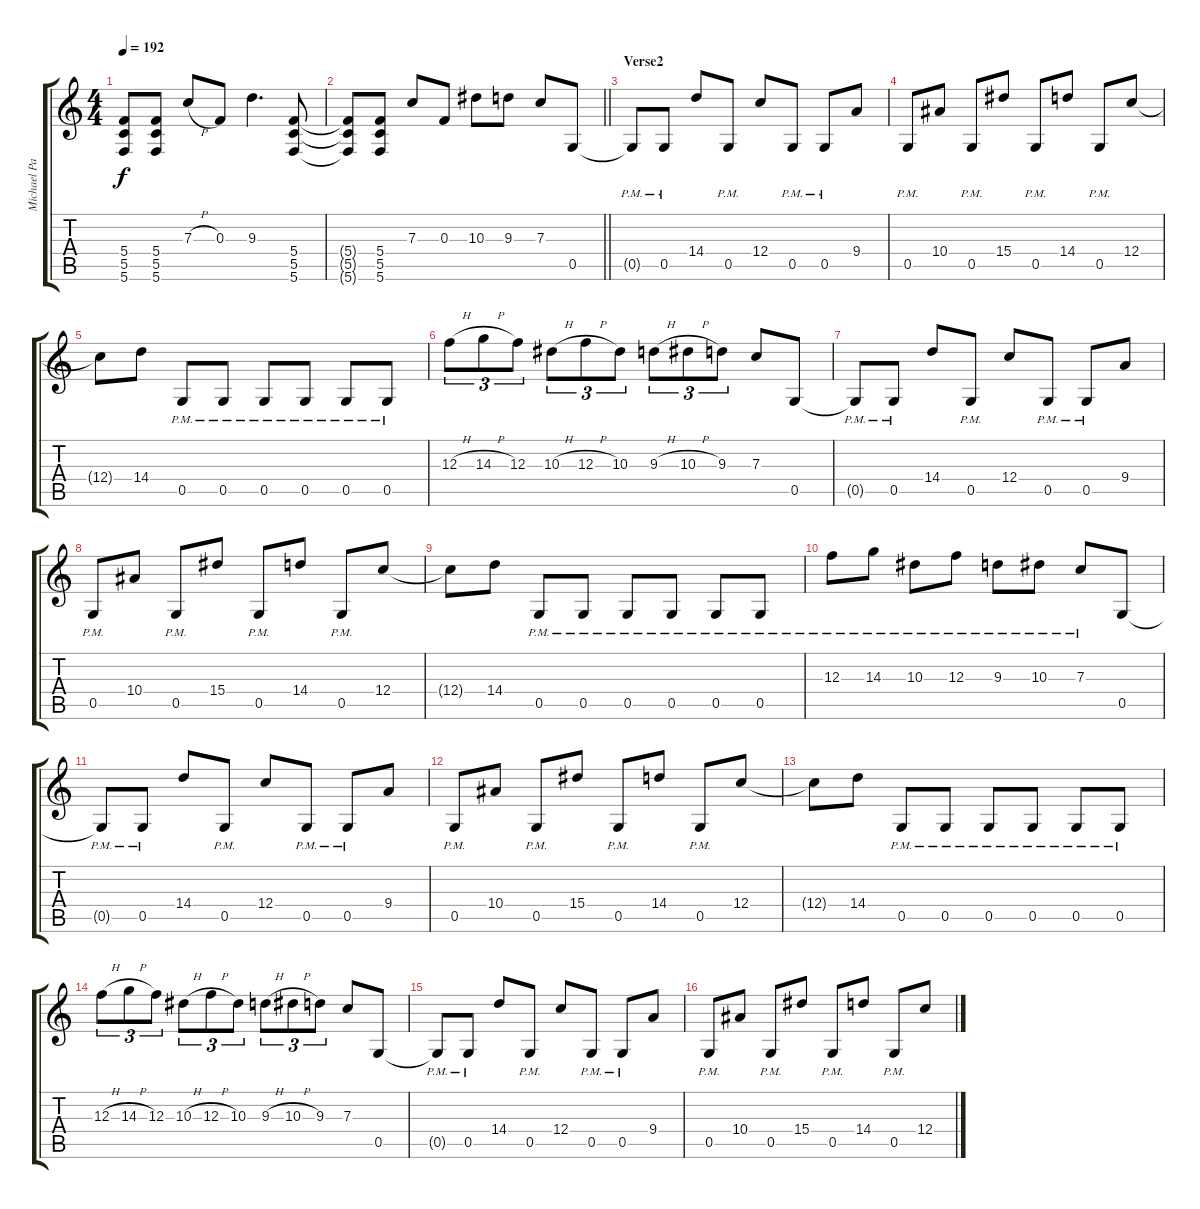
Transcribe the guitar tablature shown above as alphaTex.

\track ("Michael Padget" "Michael Pa") {instrument distortionguitar}
\staff {score tabs}
\tuning (D4 A3 F3 C3 G2 C2) {hide}
\ts (4 4)
\tempo 192
\clef g2
\ks c
(5.4{t} 5.5{t} 5.6{t}).8{dy f} (5.4 5.5 5.6).8 7.3{h}.8 0.3.8 9.3.4{d} (5.4 5.5 5.6).8 |
\barLineRight lightlight
(5.4{t} 5.5{t} 5.6{t}).8 (5.4 5.5 5.6).8 7.3.8 0.3.8 10.3.8 9.3.8 7.3.8 0.5.8 |
\section ("" "Verse2")
0.5{pm t}.8 0.5{pm}.8 14.4.8 0.5{pm}.8 12.4.8 0.5{pm}.8 0.5{pm}.8 9.4.8 |
0.5{pm}.8 10.4.8 0.5{pm}.8 15.4.8 0.5{pm}.8 14.4.8 0.5{pm}.8 12.4.8 |
12.4{t}.8 14.4.8 0.5{pm}.8 0.5{pm}.8 0.5{pm}.8 0.5{pm}.8 0.5{pm}.8 0.5{pm}.8 |
12.3{h}.8{tu (3 2)} 14.3{h}.8{tu (3 2)} 12.3.8{tu (3 2)} 10.3{h}.8{tu (3 2)} 12.3{h}.8{tu (3 2)} 10.3.8{tu (3 2)} 9.3{h}.8{tu (3 2)} 10.3{h}.8{tu (3 2)} 9.3.8{tu (3 2)} 7.3.8 0.5.8 |
0.5{pm t}.8 0.5{pm}.8 14.4.8 0.5{pm}.8 12.4.8 0.5{pm}.8 0.5{pm}.8 9.4.8 |
0.5{pm}.8 10.4.8 0.5{pm}.8 15.4.8 0.5{pm}.8 14.4.8 0.5{pm}.8 12.4.8 |
12.4{t}.8 14.4.8 0.5{pm}.8 0.5{pm}.8 0.5{pm}.8 0.5{pm}.8 0.5{pm}.8 0.5{pm}.8 |
12.3{pm}.8 14.3{pm}.8 10.3{pm}.8 12.3{pm}.8 9.3{pm}.8 10.3{pm}.8 7.3{pm}.8 0.5.8 |
0.5{pm t}.8 0.5{pm}.8 14.4.8 0.5{pm}.8 12.4.8 0.5{pm}.8 0.5{pm}.8 9.4.8 |
0.5{pm}.8 10.4.8 0.5{pm}.8 15.4.8 0.5{pm}.8 14.4.8 0.5{pm}.8 12.4.8 |
12.4{t}.8 14.4.8 0.5{pm}.8 0.5{pm}.8 0.5{pm}.8 0.5{pm}.8 0.5{pm}.8 0.5{pm}.8 |
12.3{h}.8{tu (3 2)} 14.3{h}.8{tu (3 2)} 12.3.8{tu (3 2)} 10.3{h}.8{tu (3 2)} 12.3{h}.8{tu (3 2)} 10.3.8{tu (3 2)} 9.3{h}.8{tu (3 2)} 10.3{h}.8{tu (3 2)} 9.3.8{tu (3 2)} 7.3.8 0.5.8 |
0.5{pm t}.8 0.5{pm}.8 14.4.8 0.5{pm}.8 12.4.8 0.5{pm}.8 0.5{pm}.8 9.4.8 |
0.5{pm}.8 10.4.8 0.5{pm}.8 15.4.8 0.5{pm}.8 14.4.8 0.5{pm}.8 12.4.8
